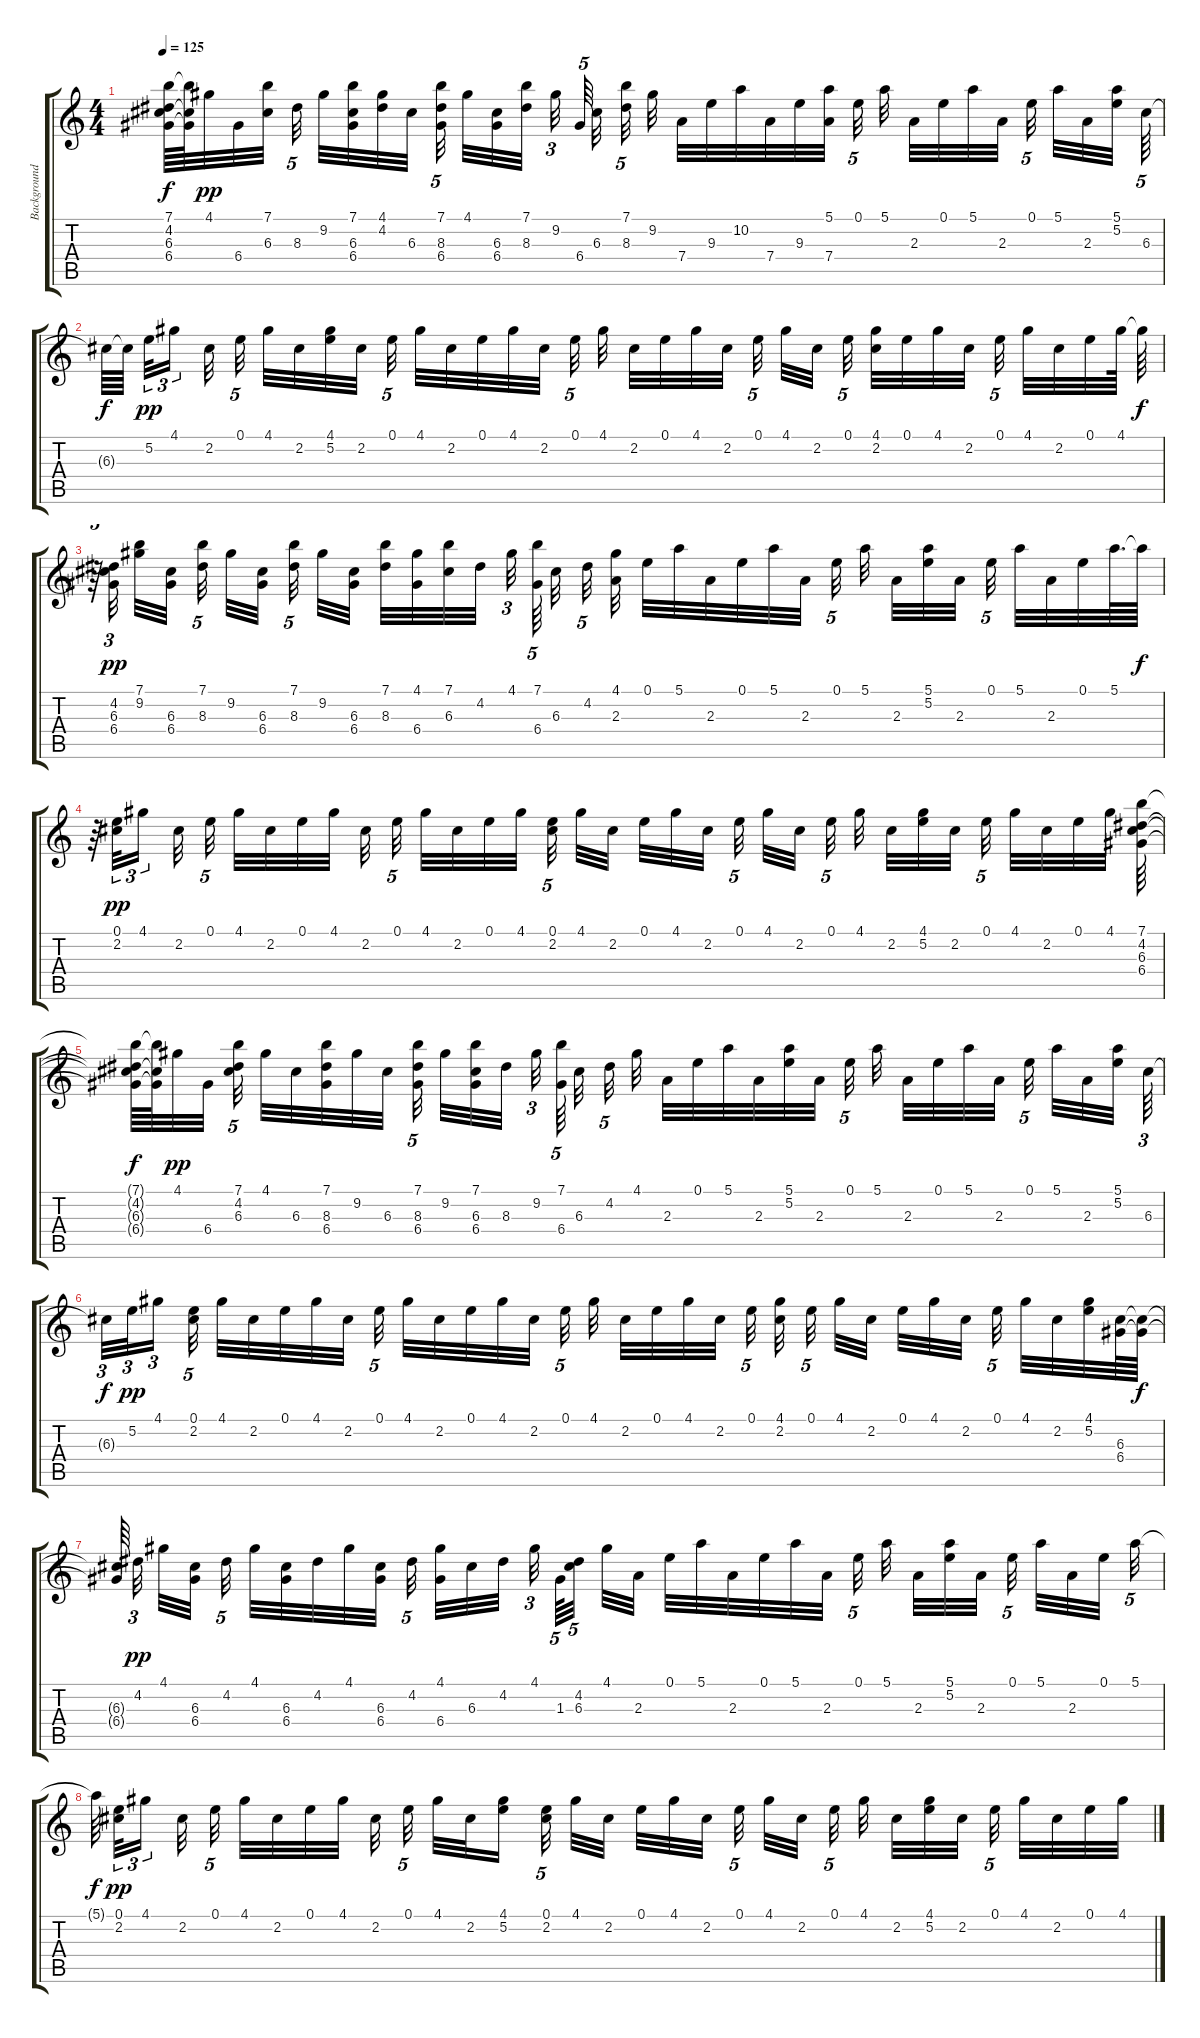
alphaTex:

\track ("Background guitar" "Background") {instrument acousticguitarnylon}
\staff {score tabs}
\tuning (E4 B3 G3 D3 A2 E2) {hide}
\ts (4 4)
\tempo 125
\clef g2
\ks c
(7.1{t} 4.2{t} 6.3{t} 6.4{t}).64{dy f} (7.1{t} 6.3{t} 6.4{t}).64 4.1.32{dy pp} 6.4.32 (7.1 6.3).32 8.3.32{tu (5 4)} 9.2.32 (7.1 6.3 6.4).32 (4.1 4.2).32 6.3.32 (7.1 8.3 6.4).32{tu (5 4)} 4.1.32 (6.3 6.4).32 (7.1 8.3).32 9.2.32{tu (3 2)} 6.4.64{tu (5 4)} 6.3.32 (7.1 8.3).32{tu (5 4)} 9.2.32 7.4.32 9.3.32 10.2.32 7.4.32 9.3.32 (5.1 7.4).32 0.1.32{tu (5 4)} 5.1.32 2.3.32 0.1.32 5.1.32 2.3.32 0.1.32{tu (5 4)} 5.1.32 2.3.32 (5.1 5.2).32 6.3.64{tu (5 4)} |
6.3{t}.64{dy f} 6.3{t}.64 5.2.32{tu (3 2) dy pp} 4.1.16{tu (3 2)} 2.2.32 0.1.32{tu (5 4)} 4.1.32 2.2.32 (4.1 5.2).32 2.2.32 0.1.32{tu (5 4)} 4.1.32 2.2.32 0.1.32 4.1.32 2.2.32 0.1.32{tu (5 4)} 4.1.32 2.2.32 0.1.32 4.1.32 2.2.32 0.1.32{tu (5 4)} 4.1.32 2.2.32 0.1.32{tu (5 4)} (4.1 2.2).32 0.1.32 4.1.32 2.2.32 0.1.32{tu (5 4)} 4.1.32 2.2.32 0.1.32 4.1.64 4.1{t}.64{dy f} |
r.64{tu (5 4)} (4.2 6.3 6.4).32{tu (3 2) dy pp} (7.1 9.2).32 (6.3 6.4).32 (7.1 8.3).32{tu (5 4)} 9.2.32 (6.3 6.4).32 (7.1 8.3).32{tu (5 4)} 9.2.32 (6.3 6.4).32 (7.1 8.3).32 (4.1 6.4).32 (7.1 6.3).32 4.2.32 4.1.32{tu (3 2)} (7.1 6.4).64{tu (5 4)} 6.3.32 4.2.32{tu (5 4)} (4.1 2.3).32 0.1.32 5.1.32 2.3.32 0.1.32 5.1.32 2.3.32 0.1.32{tu (5 4)} 5.1.32 2.3.32 (5.1 5.2).32 2.3.32 0.1.32{tu (5 4)} 5.1.32 2.3.32 0.1.32 5.1.64{d} 5.1{t}.64{dy f} |
r.64 (0.1 2.2).32{tu (3 2) dy pp} 4.1.16{tu (3 2)} 2.2.32 0.1.32{tu (5 4)} 4.1.32 2.2.32 0.1.32 4.1.32 2.2.32 0.1.32{tu (5 4)} 4.1.32 2.2.32 0.1.32 4.1.32 (0.1 2.2).32{tu (5 4)} 4.1.32 2.2.32 0.1.32 4.1.32 2.2.32 0.1.32{tu (5 4)} 4.1.32 2.2.32 0.1.32{tu (5 4)} 4.1.32 2.2.32 (4.1 5.2).32 2.2.32 0.1.32{tu (5 4)} 4.1.32 2.2.32 0.1.32 4.1.32 (7.1 4.2 6.3 6.4).64 |
(7.1{t} 4.2{t} 6.3{t} 6.4{t}).64{dy f} (7.1{t} 6.3{t} 6.4{t}).64 4.1.32{dy pp} 6.4.32 (7.1 4.2 6.3).32{tu (5 4)} 4.1.32 6.3.32 (7.1 8.3 6.4).32 9.2.32 6.3.32 (7.1 8.3 6.4).32{tu (5 4)} 9.2.32 (7.1 6.3 6.4).32 8.3.32 9.2.32{tu (3 2)} (7.1 6.4).64{tu (5 4)} 6.3.32 4.2.32{tu (5 4)} 4.1.32 2.3.32 0.1.32 5.1.32 2.3.32 (5.1 5.2).32 2.3.32 0.1.32{tu (5 4)} 5.1.32 2.3.32 0.1.32 5.1.32 2.3.32 0.1.32{tu (5 4)} 5.1.32 2.3.32 (5.1 5.2).32 6.3.64{tu (3 2)} |
6.3{t}.32{tu (3 2) dy f} 5.2.32{tu (3 2) dy pp} 4.1.16{tu (3 2)} (0.1 2.2).32{tu (5 4)} 4.1.32 2.2.32 0.1.32 4.1.32 2.2.32 0.1.32{tu (5 4)} 4.1.32 2.2.32 0.1.32 4.1.32 2.2.32 0.1.32{tu (5 4)} 4.1.32 2.2.32 0.1.32 4.1.32 2.2.32 0.1.32{tu (5 4)} (4.1 2.2).32 0.1.32{tu (5 4)} 4.1.32 2.2.32 0.1.32 4.1.32 2.2.32 0.1.32{tu (5 4)} 4.1.32 2.2.32 (4.1 5.2).32 (6.3 6.4).64 (6.3{t} 6.4{t}).64{dy f} |
(6.3{t} 6.4{t}).64 4.2.32{tu (3 2) dy pp} 4.1.32 (6.3 6.4).32 4.2.32{tu (5 4)} 4.1.32 (6.3 6.4).32 4.2.32 4.1.32 (6.3 6.4).32 4.2.32{tu (5 4)} (4.1 6.4).32 6.3.32 4.2.32 4.1.32{tu (3 2)} 1.3.64{tu (5 4)} (4.2 6.3).32{tu (5 4)} 4.1.32 2.3.32 0.1.32 5.1.32 2.3.32 0.1.32 5.1.32 2.3.32 0.1.32{tu (5 4)} 5.1.32 2.3.32 (5.1 5.2).32 2.3.32 0.1.32{tu (5 4)} 5.1.32 2.3.32 0.1.32 5.1.32{tu (5 4)} |
5.1{t}.64{dy f} (0.1 2.2).32{tu (3 2) dy pp} 4.1.16{tu (3 2)} 2.2.32 0.1.32{tu (5 4)} 4.1.32 2.2.32 0.1.32 4.1.32 2.2.32 0.1.32{tu (5 4)} 4.1.32 2.2.32 (4.1 5.2).16 (0.1 2.2).32{tu (5 4)} 4.1.32 2.2.32 0.1.32 4.1.32 2.2.32 0.1.32{tu (5 4)} 4.1.32 2.2.32 0.1.32{tu (5 4)} 4.1.32 2.2.32 (4.1 5.2).32 2.2.32 0.1.32{tu (5 4)} 4.1.32 2.2.32 0.1.32 4.1.32
